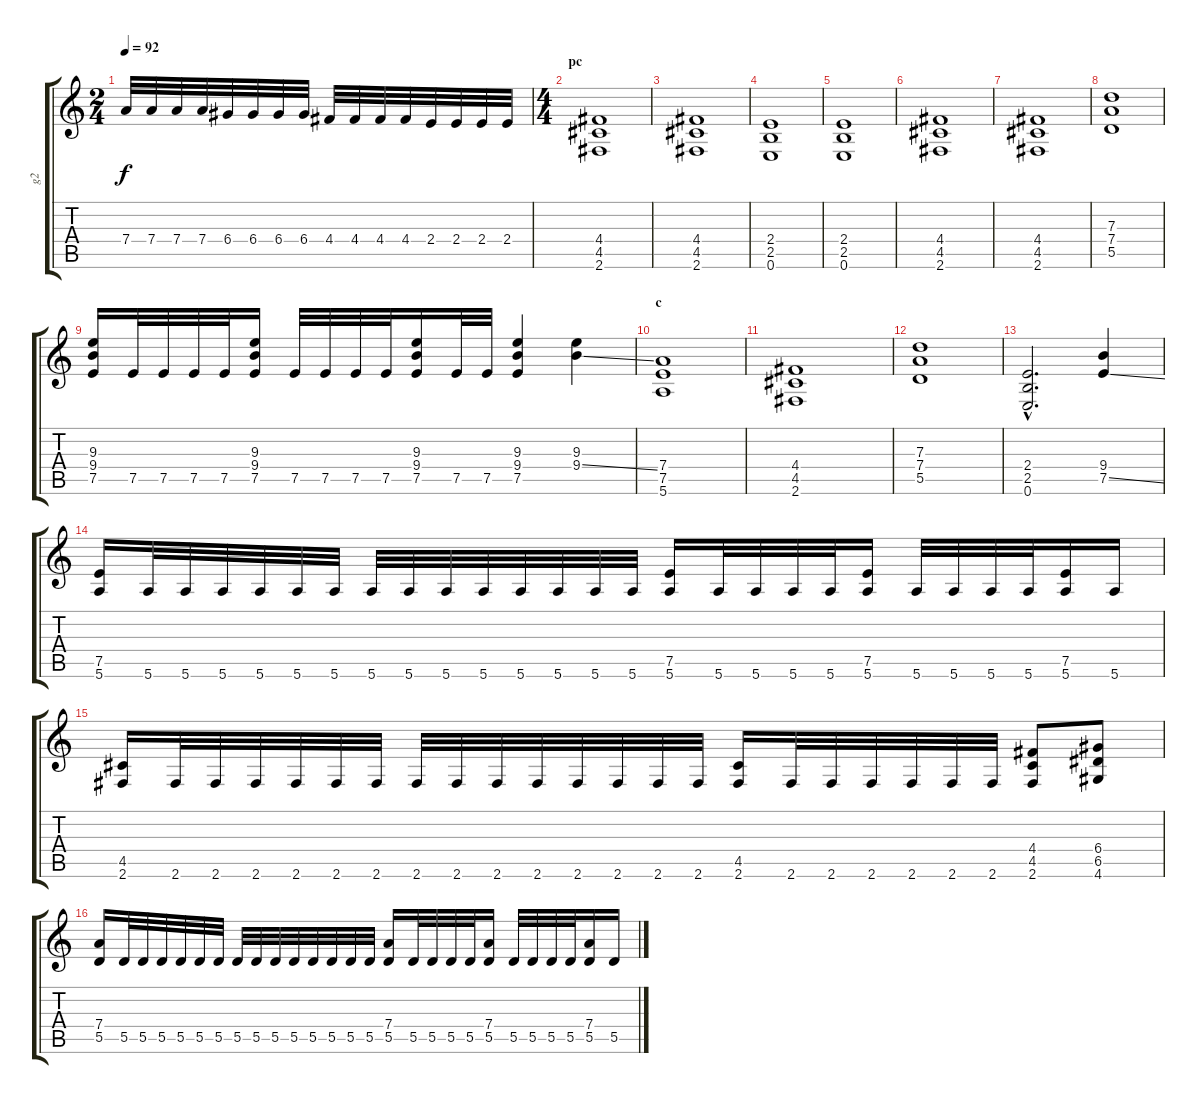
\track ("g2" "g2") {instrument distortionguitar}
\staff {score tabs}
\tuning (E4 B3 G3 D3 A2 E2) {hide}
\ts (2 4)
\tempo 92
\clef g2
\ks c
7.4.32{dy f} 7.4.32 7.4.32 7.4.32 6.4.32 6.4.32 6.4.32 6.4.32 4.4.32 4.4.32 4.4.32 4.4.32 2.4.32 2.4.32 2.4.32 2.4.32 |
\ts (4 4)
\section ("" "pc")
(4.4 4.5 2.6).1 |
(4.4 4.5 2.6).1 |
(2.4 2.5 0.6).1 |
(2.4 2.5 0.6).1 |
(4.4 4.5 2.6).1 |
(4.4 4.5 2.6).1 |
(7.3 7.4 5.5).1 |
(9.3 9.4 7.5).16 7.5.32 7.5.32 7.5.32 7.5.32 (9.3 9.4 7.5).16 7.5.32 7.5.32 7.5.32 7.5.32 (9.3 9.4 7.5).16 7.5.32 7.5.32 (9.3 9.4 7.5).4 (9.3 9.4{ss}).4 |
\section ("" "c")
(7.4 7.5 5.6).1 |
(4.4 4.5 2.6).1 |
(7.3 7.4 5.5).1 |
(2.4{hac} 2.5{hac} 0.6{hac}).2{d} (9.4 7.5{ss}).4 |
(7.5 5.6).16 5.6.32 5.6.32 5.6.32 5.6.32 5.6.32 5.6.32 5.6.32 5.6.32 5.6.32 5.6.32 5.6.32 5.6.32 5.6.32 5.6.32 (7.5 5.6).16 5.6.32 5.6.32 5.6.32 5.6.32 (7.5 5.6).16 5.6.32 5.6.32 5.6.32 5.6.32 (7.5 5.6).16 5.6.16 |
(4.5 2.6).16 2.6.32 2.6.32 2.6.32 2.6.32 2.6.32 2.6.32 2.6.32 2.6.32 2.6.32 2.6.32 2.6.32 2.6.32 2.6.32 2.6.32 (4.5 2.6).16 2.6.32 2.6.32 2.6.32 2.6.32 2.6.32 2.6.32 (4.4 4.5 2.6).8 (6.4 6.5 4.6).8 |
(7.4 5.5).16 5.5.32 5.5.32 5.5.32 5.5.32 5.5.32 5.5.32 5.5.32 5.5.32 5.5.32 5.5.32 5.5.32 5.5.32 5.5.32 5.5.32 (7.4 5.5).16 5.5.32 5.5.32 5.5.32 5.5.32 (7.4 5.5).16 5.5.32 5.5.32 5.5.32 5.5.32 (7.4 5.5).16 5.5.16
